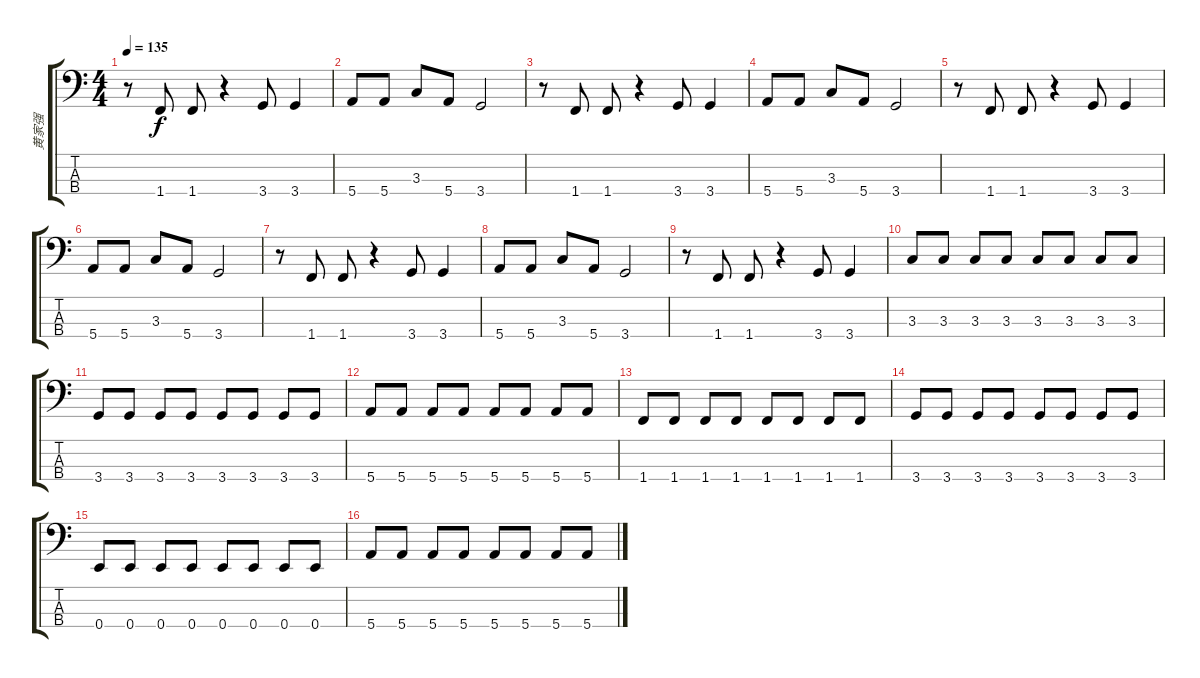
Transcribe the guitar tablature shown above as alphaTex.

\track ("黄家强" "黄家强") {instrument electricbassfinger}
\staff {score tabs}
\tuning (G2 D2 A1 E1) {hide}
\ts (4 4)
\tempo 135
\clef f4
\ks c
r.8{dy f} 1.4.8 1.4.8 r.4 3.4.8 3.4.4 |
5.4.8 5.4.8 3.3.8 5.4.8 3.4.2 |
r.8 1.4.8 1.4.8 r.4 3.4.8 3.4.4 |
5.4.8 5.4.8 3.3.8 5.4.8 3.4.2 |
r.8 1.4.8 1.4.8 r.4 3.4.8 3.4.4 |
5.4.8 5.4.8 3.3.8 5.4.8 3.4.2 |
r.8 1.4.8 1.4.8 r.4 3.4.8 3.4.4 |
5.4.8 5.4.8 3.3.8 5.4.8 3.4.2 |
r.8 1.4.8 1.4.8 r.4 3.4.8 3.4.4 |
3.3.8 3.3.8 3.3.8 3.3.8 3.3.8 3.3.8 3.3.8 3.3.8 |
3.4.8 3.4.8 3.4.8 3.4.8 3.4.8 3.4.8 3.4.8 3.4.8 |
5.4.8 5.4.8 5.4.8 5.4.8 5.4.8 5.4.8 5.4.8 5.4.8 |
1.4.8 1.4.8 1.4.8 1.4.8 1.4.8 1.4.8 1.4.8 1.4.8 |
3.4.8 3.4.8 3.4.8 3.4.8 3.4.8 3.4.8 3.4.8 3.4.8 |
0.4.8 0.4.8 0.4.8 0.4.8 0.4.8 0.4.8 0.4.8 0.4.8 |
5.4.8 5.4.8 5.4.8 5.4.8 5.4.8 5.4.8 5.4.8 5.4.8
